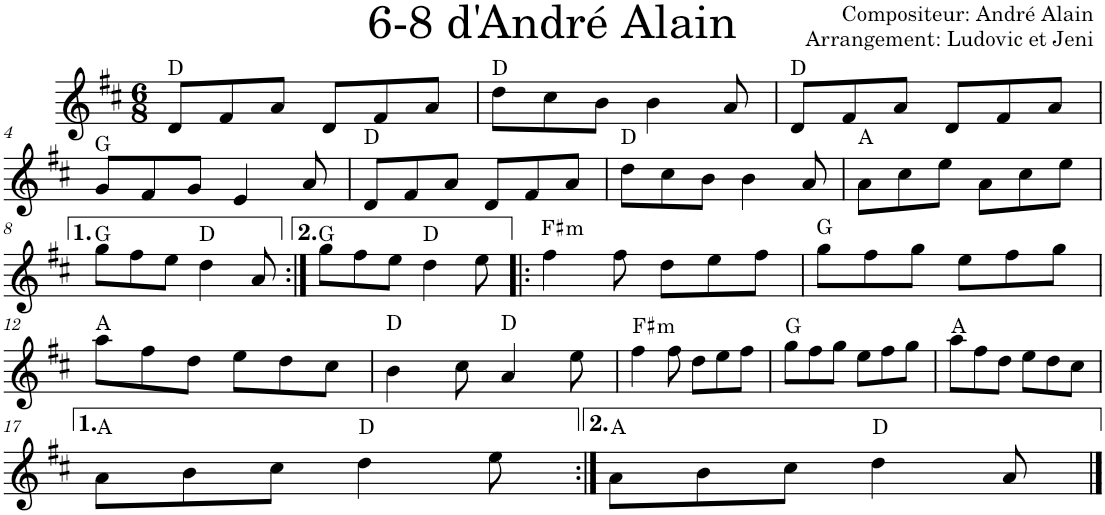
**kern	**harte
*part1	*part1
*staff1	*
*I"Violon	*
*I'Vln.	*
*clefG2	*
*k[f#c#]	*
*M6/8	*
=1	=1
8d/L	D:maj
8f#/	.
8a/J	.
8d/L	.
8f#/	.
8a/J	.
=2	=2
8dd\L	D:maj
8cc#\	.
8b\J	.
4b\	.
8a/	.
=3	=3
8d/L	D:maj
8f#/	.
8a/J	.
8d/L	.
8f#/	.
8a/J	.
!!LO:LB:g=z
=4	=4
8g/L	G:maj
8f#/	.
8g/J	.
4e/	.
8a/	.
=5	=5
8d/L	D:maj
8f#/	.
8a/J	.
8d/L	.
8f#/	.
8a/J	.
=6	=6
8dd\L	D:maj
8cc#\	.
8b\J	.
4b\	.
8a/	.
=7	=7
8a\L	A:maj
8cc#\	.
8ee\J	.
8a\L	.
8cc#\	.
8ee\J	.
!!LO:LB:g=z
=8	=8
8gg\L	G:maj
8ff#\	.
8ee\J	.
4dd\	D:maj
8a/	.
=9:|!	=9:|!
8gg\L	G:maj
8ff#\	.
8ee\J	.
4dd\	D:maj
8ee\	.
=10!|:	=10!|:
!	!LO:H:kt=m
4ff#\	F#:min
8ff#\	.
8dd\L	.
8ee\	.
8ff#\J	.
=11	=11
8gg\L	G:maj
8ff#\	.
8gg\J	.
8ee\L	.
8ff#\	.
8gg\J	.
!!LO:LB:g=z
=12	=12
8aa\L	A:maj
8ff#\	.
8dd\J	.
8ee\L	.
8dd\	.
8cc#\J	.
=13	=13
4b\	D:maj
8cc#\	.
4a/	D:maj
8ee\	.
=14	=14
!	!LO:H:kt=m
4ff#\	F#:min
8ff#\	.
8dd\L	.
8ee\	.
8ff#\J	.
=15	=15
8gg\L	G:maj
8ff#\	.
8gg\J	.
8ee\L	.
8ff#\	.
8gg\J	.
=16	=16
8aa\L	A:maj
8ff#\	.
8dd\J	.
8ee\L	.
8dd\	.
8cc#\J	.
!!LO:LB:g=z
=17	=17
8a\L	A:maj
8b\	.
8cc#\J	.
4dd\	D:maj
8ee\	.
=18:|!	=18:|!
8a\L	A:maj
8b\	.
8cc#\J	.
4dd\	D:maj
8a/	.
==	==
*-	*-
